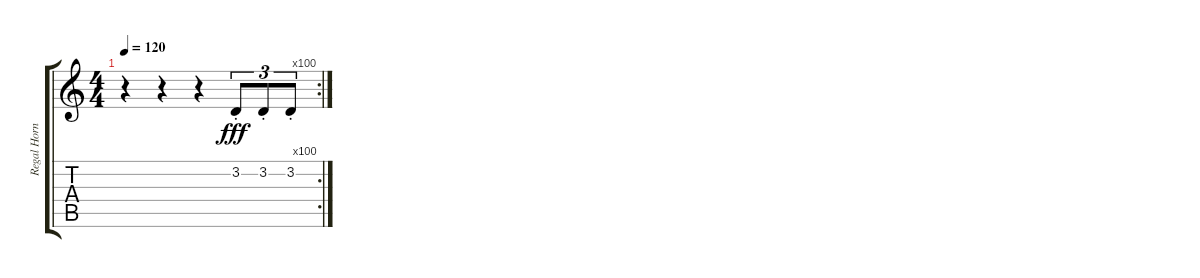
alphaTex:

\track ("Regal Horns" "Regal Horn") {instrument frenchhorn}
\staff {score tabs}
\tuning (E4 B3 G3 D3 A2 E2) {hide}
\rc 100
\ts (4 4)
\tempo 120
\clef g2
\ks c
r.4{dy f} r.4 r.4 3.2{st}.8{tu (3 2) dy fff} 3.2{st}.8{tu (3 2)} 3.2{st}.8{tu (3 2)}
